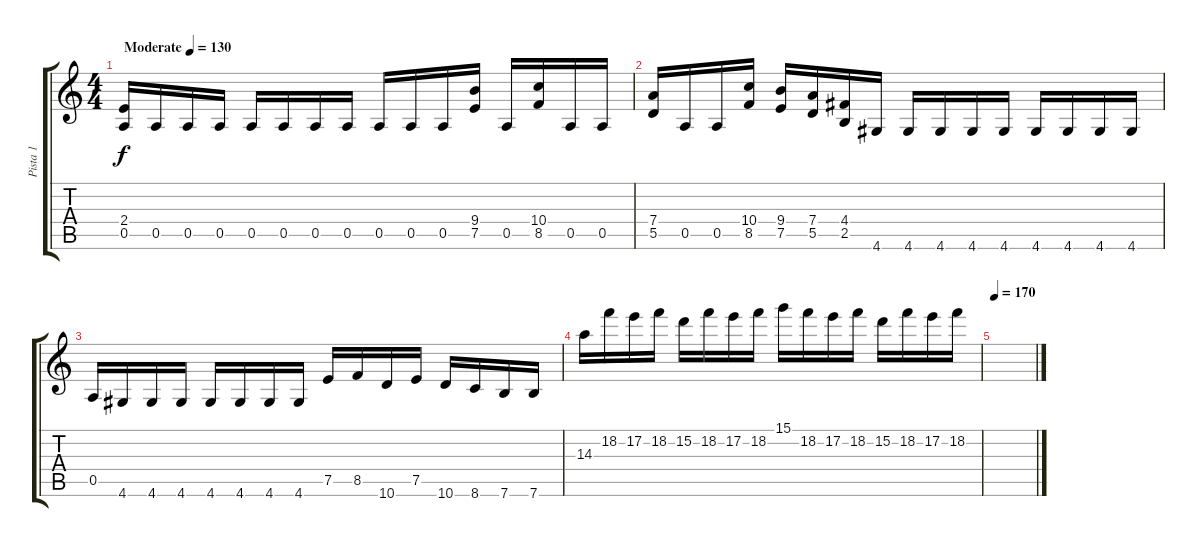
\track ("Pista 1" "Pista 1") {instrument overdrivenguitar}
\staff {score tabs}
\tuning (E4 B3 G3 D3 A2 E2) {hide}
\ts (4 4)
\tempo (130 "Moderate")
\clef g2
\ks c
(2.4 0.5).16{dy f instrument overdrivenguitar} 0.5.16 0.5.16 0.5.16 0.5.16 0.5.16 0.5.16 0.5.16 0.5.16 0.5.16 0.5.16 (9.4 7.5).16 0.5.16 (10.4 8.5).16 0.5.16 0.5.16 |
(7.4 5.5).16 0.5.16 0.5.16 (10.4 8.5).16 (9.4 7.5).16 (7.4 5.5).16 (4.4 2.5).16 4.6.16 4.6.16 4.6.16 4.6.16 4.6.16 4.6.16 4.6.16 4.6.16 4.6.16 |
0.5.16 4.6.16 4.6.16 4.6.16 4.6.16 4.6.16 4.6.16 4.6.16 7.5.16 8.5.16 10.6.16 7.5.16 10.6.16 8.6.16 7.6.16 7.6.16 |
14.3.16 18.2.16 17.2.16 18.2.16 15.2.16 18.2.16 17.2.16 18.2.16 15.1.16 18.2.16 17.2.16 18.2.16 15.2.16 18.2.16 17.2.16 18.2.16 |
\tempo 170
